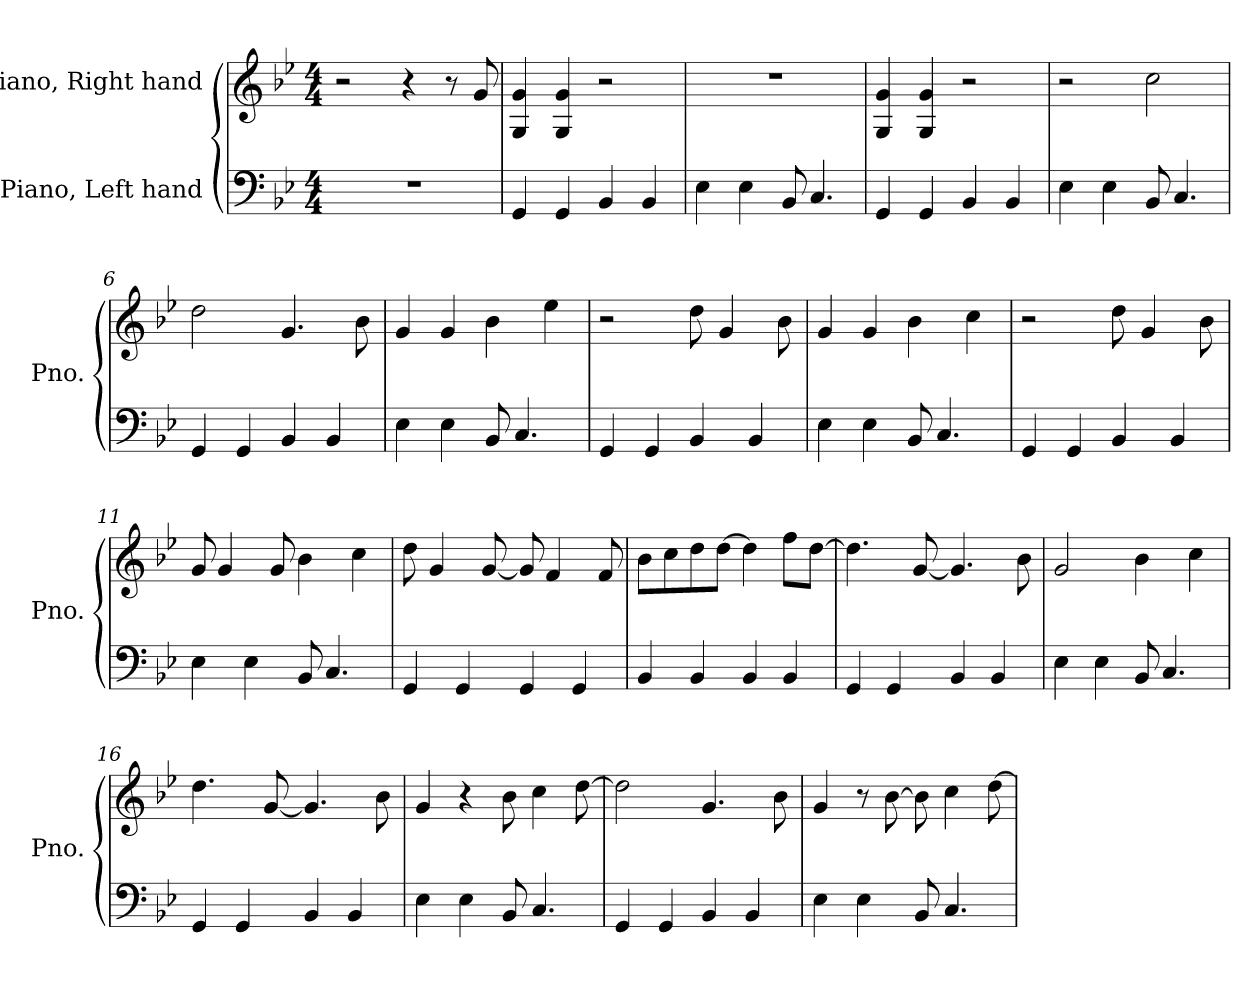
**kern	**kern
*part2	*part1
*staff2	*staff1
*I"Piano, Left hand	*I"Piano, Right hand
*I'Pno.	*I'Pno.
*clefF4	*clefG2
*k[b-e-]	*k[b-e-]
*M4/4	*M4/4
*MM142	*MM142
=1	=1
1r	2r
.	4r
.	8r
.	8g/
=2	=2
4GG/	4G/ 4g/
4GG/	4G/ 4g/
4BB-/	2r
4BB-/	.
=3	=3
4E-\	1r
4E-\	.
8BB-/	.
4.C/	.
=4	=4
4GG/	4G/ 4g/
4GG/	4G/ 4g/
4BB-/	2r
4BB-/	.
=5	=5
4E-\	2r
4E-\	.
8BB-/	2cc\
4.C/	.
=6	=6
4GG/	2dd\
4GG/	.
4BB-/	4.g/
4BB-/	.
.	8b-\
!!LO:LB:g=z
=7	=7
4E-\	4g/
4E-\	4g/
8BB-/	4b-\
4.C/	.
.	4ee-\
=8	=8
4GG/	2r
4GG/	.
4BB-/	8dd\
.	4g/
4BB-/	.
.	8b-\
=9	=9
4E-\	4g/
4E-\	4g/
8BB-/	4b-\
4.C/	.
.	4cc\
=10	=10
4GG/	2r
4GG/	.
4BB-/	8dd\
.	4g/
4BB-/	.
.	8b-\
=11	=11
4E-\	8g/
.	4g/
4E-\	.
.	8g/
8BB-/	4b-\
4.C/	.
.	4cc\
=12	=12
4GG/	8dd\
.	4g/
4GG/	.
.	[8g/
4GG/	8g/]
.	4f/
4GG/	.
.	8f/
!!LO:LB:g=z
=13	=13
4BB-/	8b-\L
.	8cc\
4BB-/	8dd\
.	[8dd\J
4BB-/	4dd\]
4BB-/	8ff\L
.	[8dd\J
=14	=14
4GG/	4.dd\]
4GG/	.
.	[8g/
4BB-/	4.g/]
4BB-/	.
.	8b-\
=15	=15
4E-\	2g/
4E-\	.
8BB-/	4b-\
4.C/	.
.	4cc\
=16	=16
4GG/	4.dd\
4GG/	.
.	[8g/
4BB-/	4.g/]
4BB-/	.
.	8b-\
=17	=17
4E-\	4g/
4E-\	4r
8BB-/	8b-\
4.C/	4cc\
.	[8dd\
=18	=18
4GG/	2dd\]
4GG/	.
4BB-/	4.g/
4BB-/	.
.	8b-\
!!LO:LB:g=z
=19	=19
4E-\	4g/
4E-\	8r
.	[8b-\
8BB-/	8b-\]
4.C/	4cc\
.	[8dd\
=	=
*-	*-
